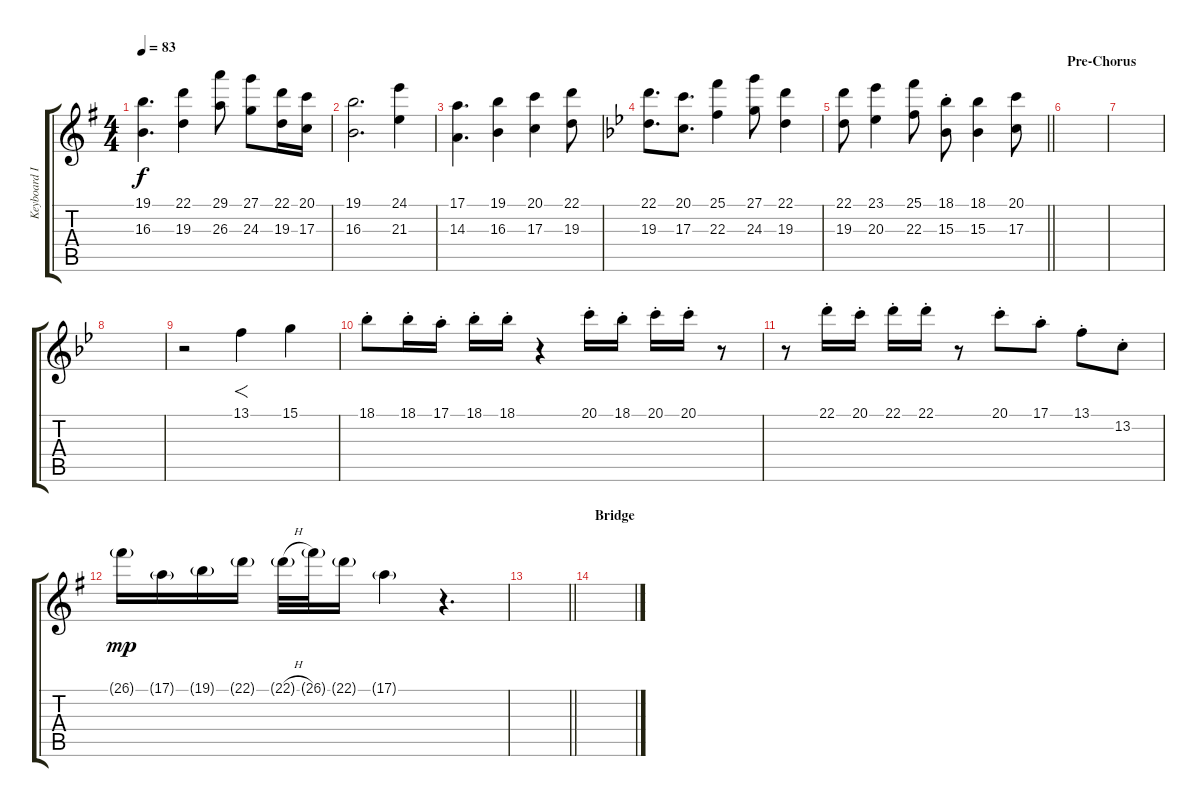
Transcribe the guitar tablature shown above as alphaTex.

\track ("Keyboard I" "Keyboard I") {instrument stringensemble1}
\staff {score tabs}
\tuning (E4 B3 G3 D3 A2 E2) {hide}
\ts (4 4)
\tempo 83
\clef g2
\ks g
(19.1 16.3).4{d dy f} (22.1 19.3).4 (29.1 26.3).8 (27.1 24.3).8 (22.1 19.3).16 (20.1 17.3).16 |
(19.1 16.3).2{d} (24.1 21.3).4 |
(17.1 14.3).4{d} (19.1 16.3).4 (20.1 17.3).4 (22.1 19.3).8 |
\ks bb
(22.1 19.3).8{d} (20.1 17.3).8{d} (25.1 22.3).4 (27.1 24.3).8 (22.1 19.3).4 |
\barLineRight lightlight
(22.1 19.3).8 (23.1 20.3).4 (25.1 22.3).8 (18.1{st} 15.3{st}).8 (18.1 15.3).4 (20.1 17.3).8 |
\section ("" "Pre-Chorus")
|
|
|
r.2 13.1.4{f} 15.1.4 |
18.1{st}.8 18.1{st}.16 17.1{st}.16 18.1{st}.16 18.1{st}.16 r.4 20.1{st}.16 18.1{st}.16 20.1{st}.16 20.1{st}.16 r.8 |
r.8 22.1{st}.16 20.1{st}.16 22.1{st}.16 22.1{st}.16 r.8 20.1{st}.8 17.1{st}.8 13.1{st}.8 13.2{st}.8 |
\ks g
26.1{g}.16{dy mp} 17.1{g}.16 19.1{g}.16 22.1{g}.16 22.1{h g}.32 26.1{g}.32 22.1{g}.16 17.1{g}.4 r.4{d} |
\barLineRight lightlight
|
\section ("" "Bridge")
